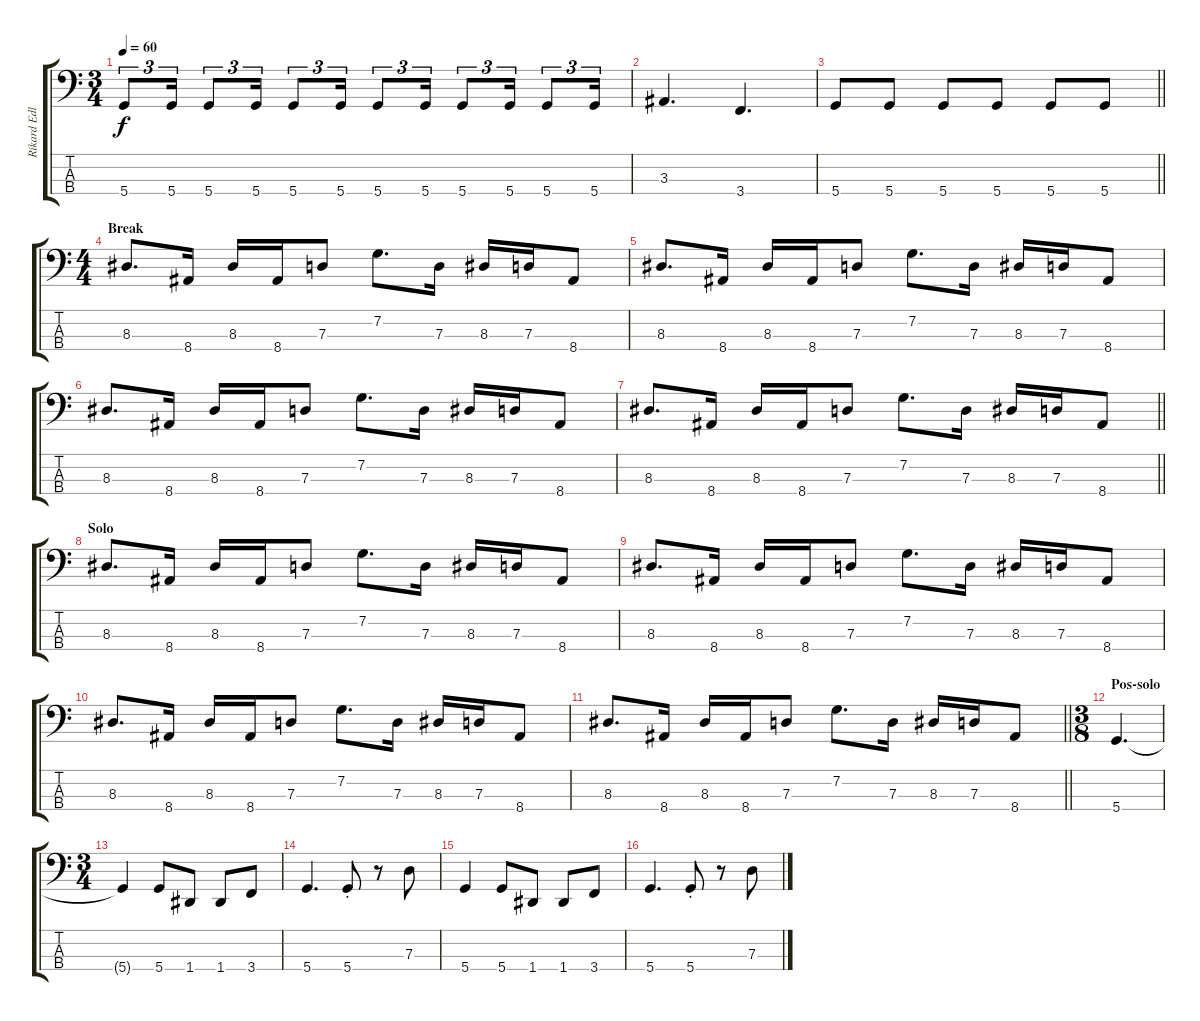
\track ("Rikard Edlund " "Rikard Edl") {instrument electricbassfinger}
\staff {score tabs}
\tuning (F2 C2 G1 D1) {hide}
\ts (3 4)
\tempo 60
\clef f4
\ks c
5.4.8{tu (3 2) dy f} 5.4.16{tu (3 2)} 5.4.8{tu (3 2)} 5.4.16{tu (3 2)} 5.4.8{tu (3 2)} 5.4.16{tu (3 2)} 5.4.8{tu (3 2)} 5.4.16{tu (3 2)} 5.4.8{tu (3 2)} 5.4.16{tu (3 2)} 5.4.8{tu (3 2)} 5.4.16{tu (3 2)} |
3.3.4{d} 3.4.4{d} |
\barLineRight lightlight
5.4.8 5.4.8 5.4.8 5.4.8 5.4.8 5.4.8 |
\ts (4 4)
\section ("" "Break")
8.3.8{d} 8.4.16 8.3.16 8.4.16 7.3.8 7.2.8{d} 7.3.16 8.3.16 7.3.16 8.4.8 |
8.3.8{d} 8.4.16 8.3.16 8.4.16 7.3.8 7.2.8{d} 7.3.16 8.3.16 7.3.16 8.4.8 |
8.3.8{d} 8.4.16 8.3.16 8.4.16 7.3.8 7.2.8{d} 7.3.16 8.3.16 7.3.16 8.4.8 |
\barLineRight lightlight
8.3.8{d} 8.4.16 8.3.16 8.4.16 7.3.8 7.2.8{d} 7.3.16 8.3.16 7.3.16 8.4.8 |
\section ("" "Solo")
8.3.8{d} 8.4.16 8.3.16 8.4.16 7.3.8 7.2.8{d} 7.3.16 8.3.16 7.3.16 8.4.8 |
8.3.8{d} 8.4.16 8.3.16 8.4.16 7.3.8 7.2.8{d} 7.3.16 8.3.16 7.3.16 8.4.8 |
8.3.8{d} 8.4.16 8.3.16 8.4.16 7.3.8 7.2.8{d} 7.3.16 8.3.16 7.3.16 8.4.8 |
\barLineRight lightlight
8.3.8{d} 8.4.16 8.3.16 8.4.16 7.3.8 7.2.8{d} 7.3.16 8.3.16 7.3.16 8.4.8 |
\ts (3 8)
\section ("" "Pos-solo")
5.4.4{d} |
\ts (3 4)
5.4{t}.4 5.4.8 1.4.8 1.4.8 3.4.8 |
5.4.4{d} 5.4{st}.8 r.8 7.3.8 |
5.4.4 5.4.8 1.4.8 1.4.8 3.4.8 |
5.4.4{d} 5.4{st}.8 r.8 7.3.8
